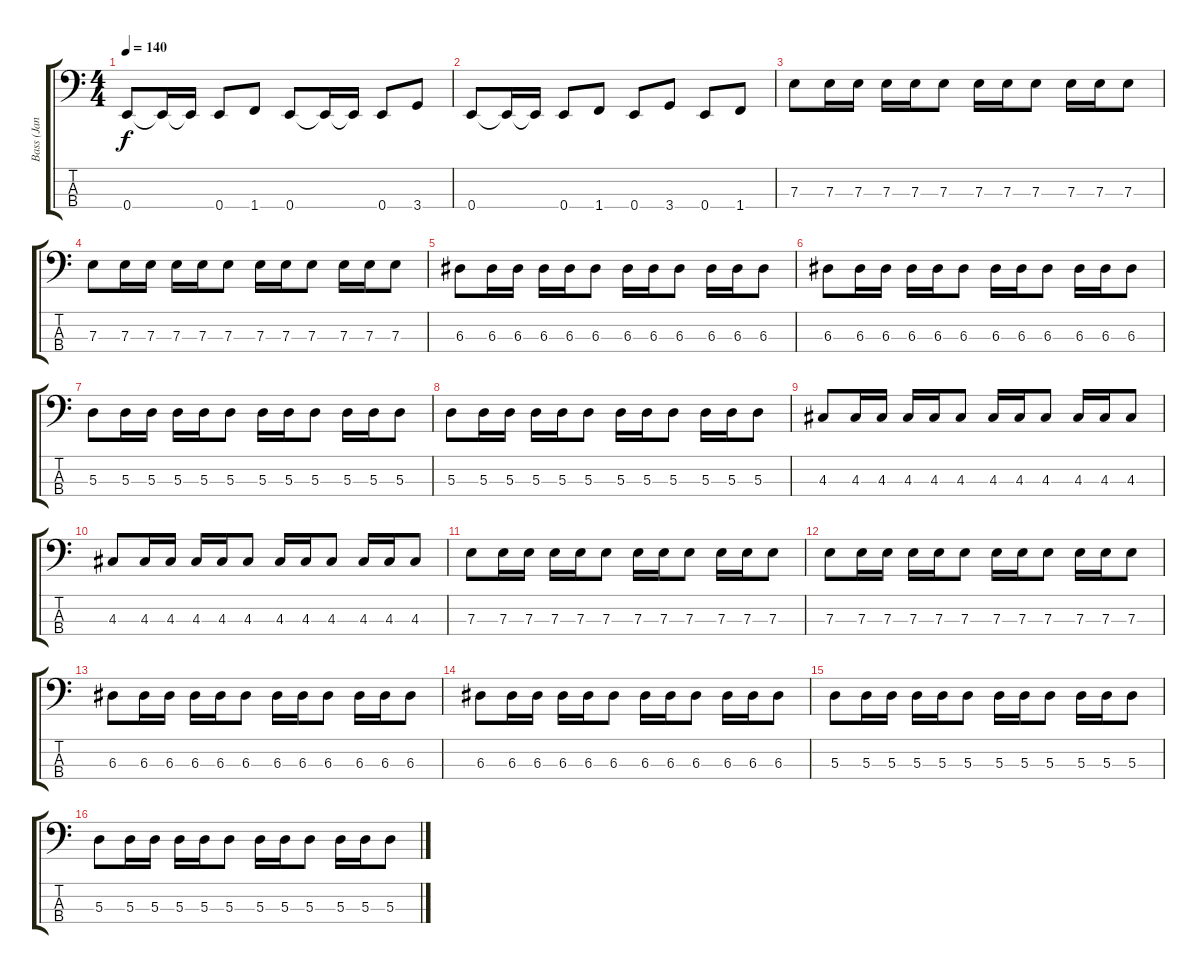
\track ("Bass (Jan Kazda)" "Bass (Jan ") {instrument electricbasspick}
\staff {score tabs}
\tuning (G2 D2 A1 E1) {hide}
\ts (4 4)
\tempo 140
\clef f4
\ks c
0.4.8{dy f} 0.4{t}.16 0.4{t}.16 0.4.8 1.4.8 0.4.8 0.4{t}.16 0.4{t}.16 0.4.8 3.4.8 |
0.4.8 0.4{t}.16 0.4{t}.16 0.4.8 1.4.8 0.4.8 3.4.8 0.4.8 1.4.8 |
7.3.8 7.3.16 7.3.16 7.3.16 7.3.16 7.3.8 7.3.16 7.3.16 7.3.8 7.3.16 7.3.16 7.3.8 |
7.3.8 7.3.16 7.3.16 7.3.16 7.3.16 7.3.8 7.3.16 7.3.16 7.3.8 7.3.16 7.3.16 7.3.8 |
6.3.8 6.3.16 6.3.16 6.3.16 6.3.16 6.3.8 6.3.16 6.3.16 6.3.8 6.3.16 6.3.16 6.3.8 |
6.3.8 6.3.16 6.3.16 6.3.16 6.3.16 6.3.8 6.3.16 6.3.16 6.3.8 6.3.16 6.3.16 6.3.8 |
5.3.8 5.3.16 5.3.16 5.3.16 5.3.16 5.3.8 5.3.16 5.3.16 5.3.8 5.3.16 5.3.16 5.3.8 |
5.3.8 5.3.16 5.3.16 5.3.16 5.3.16 5.3.8 5.3.16 5.3.16 5.3.8 5.3.16 5.3.16 5.3.8 |
4.3.8 4.3.16 4.3.16 4.3.16 4.3.16 4.3.8 4.3.16 4.3.16 4.3.8 4.3.16 4.3.16 4.3.8 |
4.3.8 4.3.16 4.3.16 4.3.16 4.3.16 4.3.8 4.3.16 4.3.16 4.3.8 4.3.16 4.3.16 4.3.8 |
7.3.8 7.3.16 7.3.16 7.3.16 7.3.16 7.3.8 7.3.16 7.3.16 7.3.8 7.3.16 7.3.16 7.3.8 |
7.3.8 7.3.16 7.3.16 7.3.16 7.3.16 7.3.8 7.3.16 7.3.16 7.3.8 7.3.16 7.3.16 7.3.8 |
6.3.8 6.3.16 6.3.16 6.3.16 6.3.16 6.3.8 6.3.16 6.3.16 6.3.8 6.3.16 6.3.16 6.3.8 |
6.3.8 6.3.16 6.3.16 6.3.16 6.3.16 6.3.8 6.3.16 6.3.16 6.3.8 6.3.16 6.3.16 6.3.8 |
5.3.8 5.3.16 5.3.16 5.3.16 5.3.16 5.3.8 5.3.16 5.3.16 5.3.8 5.3.16 5.3.16 5.3.8 |
5.3.8 5.3.16 5.3.16 5.3.16 5.3.16 5.3.8 5.3.16 5.3.16 5.3.8 5.3.16 5.3.16 5.3.8
